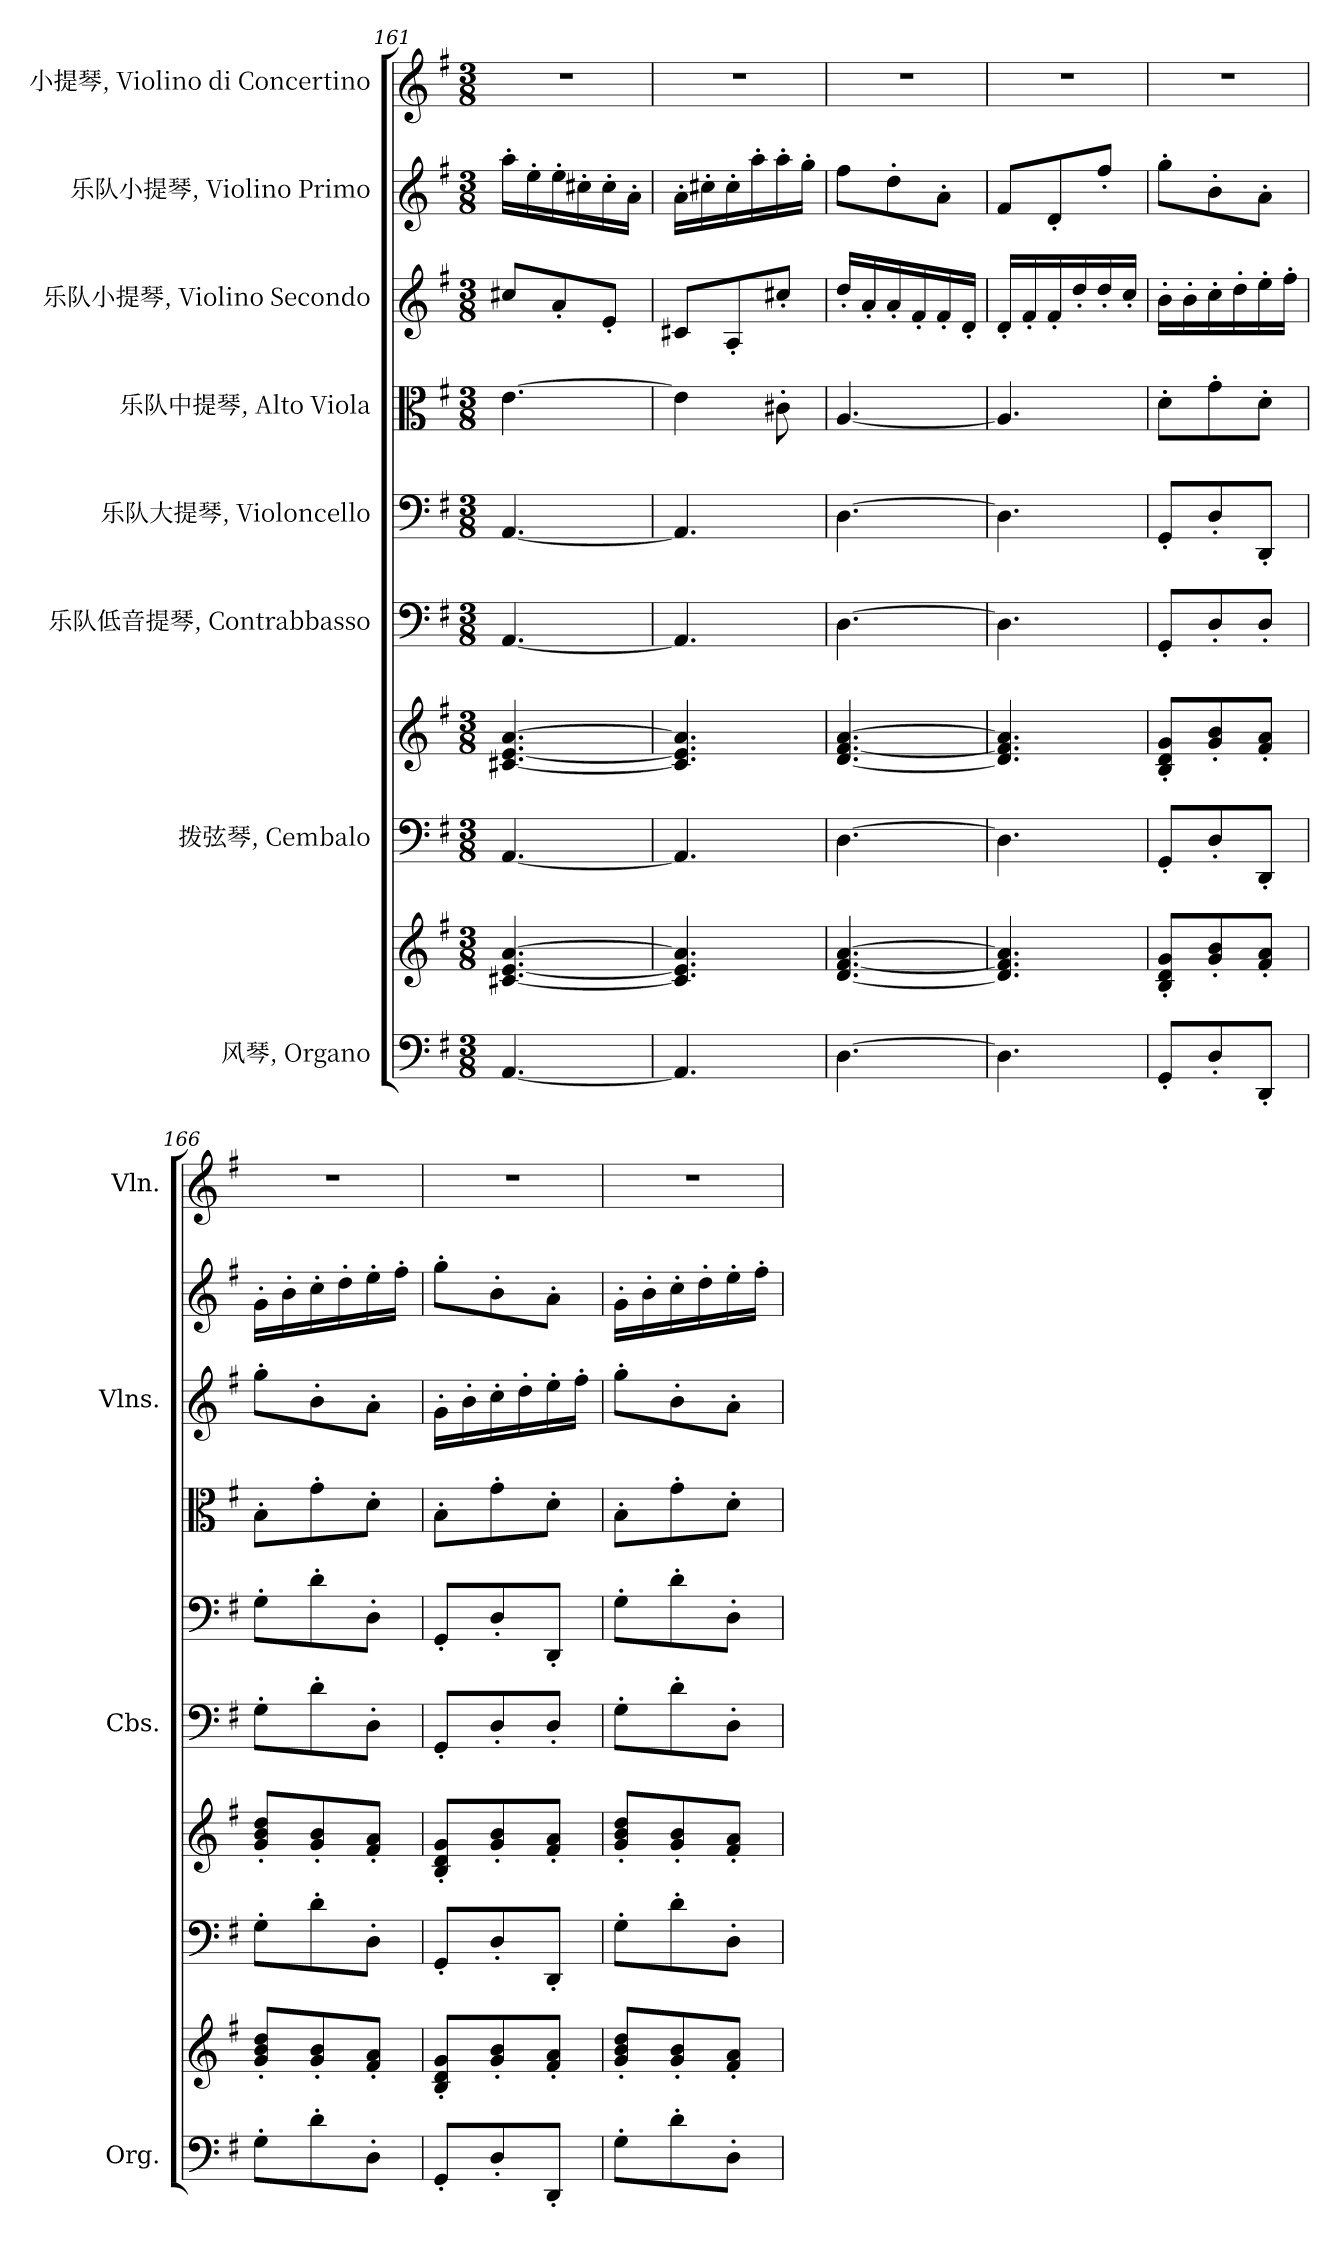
**kern	**kern	**kern	**kern	**kern	**kern	**kern	**kern	**kern	**kern
*part8	*part8	*part7	*part7	*part6	*part5	*part4	*part3	*part2	*part1
*staff10	*staff9	*staff8	*staff7	*staff6	*staff5	*staff4	*staff3	*staff2	*staff1
*I"风琴, Organo	*	*I"拨弦琴, Cembalo	*	*I"乐队低音提琴, Contrabbasso	*I"乐队大提琴, Violoncello	*I"乐队中提琴, Alto Viola	*I"乐队小提琴, Violino Secondo	*I"乐队小提琴, Violino Primo	*I"小提琴, Violino di Concertino
*I'Org.	*	*	*	*I'Cbs.	*	*	*I'Vlns.	*	*I'Vln.
!!LO:PB:g=z
*clefF4	*clefG2	*clefF4	*clefG2	*clefF4	*clefF4	*clefC3	*clefG2	*clefG2	*clefG2
*	*	*	*	*ITrd7c12	*	*	*	*	*
*k[f#]	*k[f#]	*k[f#]	*k[f#]	*k[f#]	*k[f#]	*k[f#]	*k[f#]	*k[f#]	*k[f#]
*M3/8	*M3/8	*M3/8	*M3/8	*M3/8	*M3/8	*M3/8	*M3/8	*M3/8	*M3/8
=161	=161	=161	=161	=161	=161	=161	=161	=161	=161
[4.AA/	[4.c#X/ [4.e/ [4.a/	[4.AA/	[4.c#X/ [4.e/ [4.a/	[4.AAA/	[4.AA/	[4.e\	8cc#X/L	16aa'\LL	4.r
.	.	.	.	.	.	.	.	16ee'\	.
.	.	.	.	.	.	.	8a'/	16ee'\	.
.	.	.	.	.	.	.	.	16cc#X'\	.
.	.	.	.	.	.	.	8e'/J	16cc#'\	.
.	.	.	.	.	.	.	.	16a'\JJ	.
=162	=162	=162	=162	=162	=162	=162	=162	=162	=162
4.AA/]	4.c#/] 4.e/] 4.a/]	4.AA/]	4.c#/] 4.e/] 4.a/]	4.AAA/]	4.AA/]	4e\]	8c#X/L	16a'\LL	4.r
.	.	.	.	.	.	.	.	16cc#X'\	.
.	.	.	.	.	.	.	8A'/	16cc#'\	.
.	.	.	.	.	.	.	.	16aa'\	.
.	.	.	.	.	.	8c#X'\	8cc#X'/J	16aa'\	.
.	.	.	.	.	.	.	.	16gg'\JJ	.
=163	=163	=163	=163	=163	=163	=163	=163	=163	=163
[4.D\	[4.d/ [4.f#/ [4.a/	[4.D\	[4.d/ [4.f#/ [4.a/	[4.DD\	[4.D\	[4.A/	16dd'/LL	8ff#\L	4.r
.	.	.	.	.	.	.	16a'/	.	.
.	.	.	.	.	.	.	16a'/	8dd'\	.
.	.	.	.	.	.	.	16f#'/	.	.
.	.	.	.	.	.	.	16f#'/	8a'\J	.
.	.	.	.	.	.	.	16d'/JJ	.	.
=164	=164	=164	=164	=164	=164	=164	=164	=164	=164
4.D\]	4.d/] 4.f#/] 4.a/]	4.D\]	4.d/] 4.f#/] 4.a/]	4.DD\]	4.D\]	4.A/]	16d'/LL	8f#/L	4.r
.	.	.	.	.	.	.	16f#'/	.	.
.	.	.	.	.	.	.	16f#'/	8d'/	.
.	.	.	.	.	.	.	16dd'/	.	.
.	.	.	.	.	.	.	16dd'/	8ff#'/J	.
.	.	.	.	.	.	.	16cc'/JJ	.	.
=165	=165	=165	=165	=165	=165	=165	=165	=165	=165
8GG'/L	8B/' 8d/' 8g/'L	8GG'/L	8B/' 8d/' 8g/'L	8GGG'/L	8GG'/L	8d'\L	16b'\LL	8gg'\L	4.r
.	.	.	.	.	.	.	16b'\	.	.
8D'/	8g/' 8b/'	8D'/	8g/' 8b/'	8DD'/	8D'/	8g'\	16cc'\	8b'\	.
.	.	.	.	.	.	.	16dd'\	.	.
8DD'/J	8f#/' 8a/'J	8DD'/J	8f#/' 8a/'J	8DD'/J	8DD'/J	8d'\J	16ee'\	8a'\J	.
.	.	.	.	.	.	.	16ff#'\JJ	.	.
!!LO:PB:g=z
=166	=166	=166	=166	=166	=166	=166	=166	=166	=166
8G'\L	8g/' 8b/' 8dd/'L	8G'\L	8g/' 8b/' 8dd/'L	8GG'\L	8G'\L	8B'\L	8gg'\L	16g'\LL	4.r
.	.	.	.	.	.	.	.	16b'\	.
8d'\	8g/' 8b/'	8d'\	8g/' 8b/'	8D'\	8d'\	8g'\	8b'\	16cc'\	.
.	.	.	.	.	.	.	.	16dd'\	.
8D'\J	8f#/' 8a/'J	8D'\J	8f#/' 8a/'J	8DD'\J	8D'\J	8d'\J	8a'\J	16ee'\	.
.	.	.	.	.	.	.	.	16ff#'\JJ	.
=167	=167	=167	=167	=167	=167	=167	=167	=167	=167
8GG'/L	8B/' 8d/' 8g/'L	8GG'/L	8B/' 8d/' 8g/'L	8GGG'/L	8GG'/L	8B'\L	16g'\LL	8gg'\L	4.r
.	.	.	.	.	.	.	16b'\	.	.
8D'/	8g/' 8b/'	8D'/	8g/' 8b/'	8DD'/	8D'/	8g'\	16cc'\	8b'\	.
.	.	.	.	.	.	.	16dd'\	.	.
8DD'/J	8f#/' 8a/'J	8DD'/J	8f#/' 8a/'J	8DD'/J	8DD'/J	8d'\J	16ee'\	8a'\J	.
.	.	.	.	.	.	.	16ff#'\JJ	.	.
=168	=168	=168	=168	=168	=168	=168	=168	=168	=168
8G'\L	8g/' 8b/' 8dd/'L	8G'\L	8g/' 8b/' 8dd/'L	8GG'\L	8G'\L	8B'\L	8gg'\L	16g'\LL	4.r
.	.	.	.	.	.	.	.	16b'\	.
8d'\	8g/' 8b/'	8d'\	8g/' 8b/'	8D'\	8d'\	8g'\	8b'\	16cc'\	.
.	.	.	.	.	.	.	.	16dd'\	.
8D'\J	8f#/' 8a/'J	8D'\J	8f#/' 8a/'J	8DD'\J	8D'\J	8d'\J	8a'\J	16ee'\	.
.	.	.	.	.	.	.	.	16ff#'\JJ	.
=	=	=	=	=	=	=	=	=	=
*-	*-	*-	*-	*-	*-	*-	*-	*-	*-
